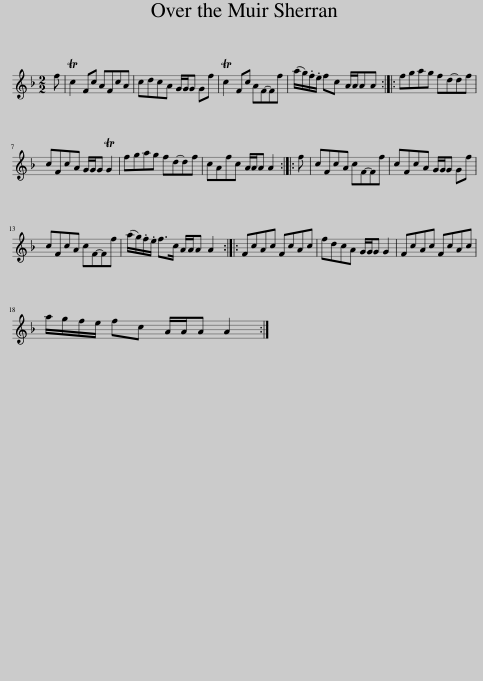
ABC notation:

X:1
L:1/8
M:2/2
I:linebreak $
K:F
V:1 treble
V:1
 f | Tc2 Fc AFcA | cdcA G/G/G Gf | Tc2 Fc AF-Ff | (a/g/).f/.e/ fc A/A/AA :: %5
 fgag fd-df |$ cFcA G/G/G TG2 | fgag fd-df | cAfc A/A/A A2 :: f | %10
 cFcA cF-Ff | cFcA G/G/G Gf |$ cFcA cF-Ff | (a/g/).f/.e/ f>c A/A/A A2 :: FcAc FcAc | %15
 fdcA G/G/G G2 | FcAc FcAc |$ a/g/f/e/ fc A/A/A A2 :| %18
